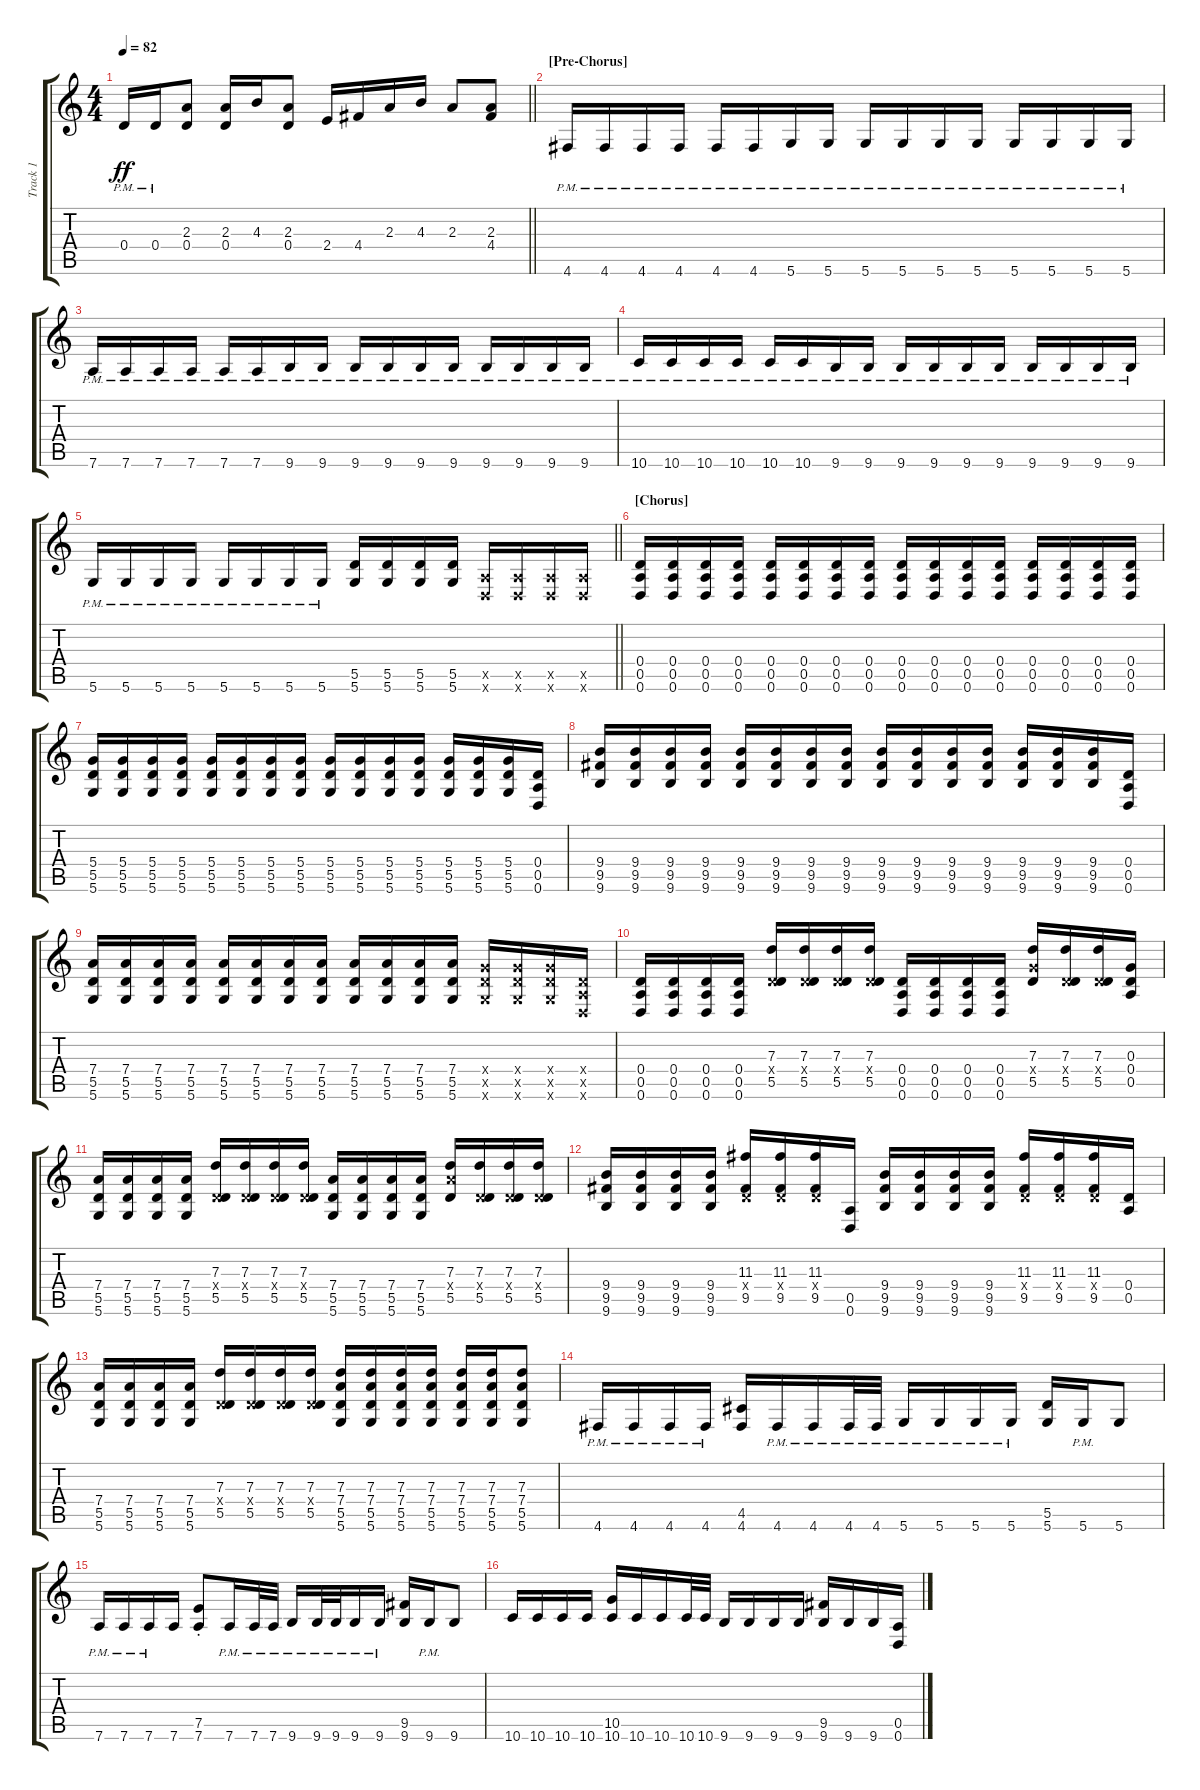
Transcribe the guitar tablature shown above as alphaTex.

\track ("Track 1" "Track 1") {instrument distortionguitar}
\staff {score tabs}
\tuning (E4 B3 G3 D3 A2 D2) {hide}
\ts (4 4)
\tempo 82
\clef g2
\barLineRight lightlight
\ks c
0.4{pm}.16{dy ff} 0.4{pm}.16 (2.3 0.4).8 (2.3 0.4).16 4.3.16 (2.3 0.4).8 2.4.16 4.4.16 2.3.16 4.3.16 2.3.8 (2.3 4.4).8 |
\section ("" "[Pre-Chorus]")
4.6{pm}.16 4.6{pm}.16 4.6{pm}.16 4.6{pm}.16 4.6{pm}.16 4.6{pm}.16 5.6{pm}.16 5.6{pm}.16 5.6{pm}.16 5.6{pm}.16 5.6{pm}.16 5.6{pm}.16 5.6{pm}.16 5.6{pm}.16 5.6{pm}.16 5.6{pm}.16 |
7.6{pm}.16 7.6{pm}.16 7.6{pm}.16 7.6{pm}.16 7.6{pm}.16 7.6{pm}.16 9.6{pm}.16 9.6{pm}.16 9.6{pm}.16 9.6{pm}.16 9.6{pm}.16 9.6{pm}.16 9.6{pm}.16 9.6{pm}.16 9.6{pm}.16 9.6{pm}.16 |
10.6{pm}.16 10.6{pm}.16 10.6{pm}.16 10.6{pm}.16 10.6{pm}.16 10.6{pm}.16 9.6{pm}.16 9.6{pm}.16 9.6{pm}.16 9.6{pm}.16 9.6{pm}.16 9.6{pm}.16 9.6{pm}.16 9.6{pm}.16 9.6{pm}.16 9.6{pm}.16 |
\barLineRight lightlight
5.6{pm}.16 5.6{pm}.16 5.6{pm}.16 5.6{pm}.16 5.6{pm}.16 5.6{pm}.16 5.6{pm}.16 5.6{pm}.16 (5.5 5.6).16 (5.5 5.6).16 (5.5 5.6).16 (5.5 5.6).16 (0.5{x} 0.6{x}).16 (0.5{x} 0.6{x}).16 (0.5{x} 0.6{x}).16 (0.5{x} 0.6{x}).16 |
\section ("" "[Chorus]")
(0.4 0.5 0.6).16 (0.4 0.5 0.6).16 (0.4 0.5 0.6).16 (0.4 0.5 0.6).16 (0.4 0.5 0.6).16 (0.4 0.5 0.6).16 (0.4 0.5 0.6).16 (0.4 0.5 0.6).16 (0.4 0.5 0.6).16 (0.4 0.5 0.6).16 (0.4 0.5 0.6).16 (0.4 0.5 0.6).16 (0.4 0.5 0.6).16 (0.4 0.5 0.6).16 (0.4 0.5 0.6).16 (0.4 0.5 0.6).16 |
(5.4 5.5 5.6).16 (5.4 5.5 5.6).16 (5.4 5.5 5.6).16 (5.4 5.5 5.6).16 (5.4 5.5 5.6).16 (5.4 5.5 5.6).16 (5.4 5.5 5.6).16 (5.4 5.5 5.6).16 (5.4 5.5 5.6).16 (5.4 5.5 5.6).16 (5.4 5.5 5.6).16 (5.4 5.5 5.6).16 (5.4 5.5 5.6).16 (5.4 5.5 5.6).16 (5.4 5.5 5.6).16 (0.4 0.5 0.6).16 |
(9.4 9.5 9.6).16 (9.4 9.5 9.6).16 (9.4 9.5 9.6).16 (9.4 9.5 9.6).16 (9.4 9.5 9.6).16 (9.4 9.5 9.6).16 (9.4 9.5 9.6).16 (9.4 9.5 9.6).16 (9.4 9.5 9.6).16 (9.4 9.5 9.6).16 (9.4 9.5 9.6).16 (9.4 9.5 9.6).16 (9.4 9.5 9.6).16 (9.4 9.5 9.6).16 (9.4 9.5 9.6).16 (0.4 0.5 0.6).16 |
(7.4 5.5 5.6).16 (7.4 5.5 5.6).16 (7.4 5.5 5.6).16 (7.4 5.5 5.6).16 (7.4 5.5 5.6).16 (7.4 5.5 5.6).16 (7.4 5.5 5.6).16 (7.4 5.5 5.6).16 (7.4 5.5 5.6).16 (7.4 5.5 5.6).16 (7.4 5.5 5.6).16 (7.4 5.5 5.6).16 (5.4{x} 5.5{x} 5.6{x}).16 (5.4{x} 5.5{x} 5.6{x}).16 (5.4{x} 5.5{x} 5.6{x}).16 (0.4{x} 0.5{x} 0.6{x}).16 |
(0.4 0.5 0.6).16 (0.4 0.5 0.6).16 (0.4 0.5 0.6).16 (0.4 0.5 0.6).16 (7.3 0.4{x} 5.5).16 (7.3 0.4{x} 5.5).16 (7.3 0.4{x} 5.5).16 (7.3 0.4{x} 5.5).16 (0.4 0.5 0.6).16 (0.4 0.5 0.6).16 (0.4 0.5 0.6).16 (0.4 0.5 0.6).16 (7.3 5.4{x} 5.5).16 (7.3 0.4{x} 5.5).16 (7.3 0.4{x} 5.5).16 (0.3 0.4 0.5).16 |
(7.4 5.5 5.6).16 (7.4 5.5 5.6).16 (7.4 5.5 5.6).16 (7.4 5.5 5.6).16 (7.3 0.4{x} 5.5).16 (7.3 0.4{x} 5.5).16 (7.3 0.4{x} 5.5).16 (7.3 0.4{x} 5.5).16 (7.4 5.5 5.6).16 (7.4 5.5 5.6).16 (7.4 5.5 5.6).16 (7.4 5.5 5.6).16 (7.3 7.4{x} 5.5).16 (7.3 0.4{x} 5.5).16 (7.3 0.4{x} 5.5).16 (7.3 0.4{x} 5.5).16 |
(9.4 9.5 9.6).16 (9.4 9.5 9.6).16 (9.4 9.5 9.6).16 (9.4 9.5 9.6).16 (11.3 0.4{x} 9.5).16 (11.3 0.4{x} 9.5).16 (11.3 0.4{x} 9.5).16 (0.5 0.6).16 (9.4 9.5 9.6).16 (9.4 9.5 9.6).16 (9.4 9.5 9.6).16 (9.4 9.5 9.6).16 (11.3 0.4{x} 9.5).16 (11.3 0.4{x} 9.5).16 (11.3 0.4{x} 9.5).16 (0.4 0.5).16 |
(7.4 5.5 5.6).16 (7.4 5.5 5.6).16 (7.4 5.5 5.6).16 (7.4 5.5 5.6).16 (7.3 0.4{x} 5.5).16 (7.3 0.4{x} 5.5).16 (7.3 0.4{x} 5.5).16 (7.3 0.4{x} 5.5).16 (7.3 7.4 5.5 5.6).16 (7.3 7.4 5.5 5.6).16 (7.3 7.4 5.5 5.6).16 (7.3 7.4 5.5 5.6).16 (7.3 7.4 5.5 5.6).16 (7.3 7.4 5.5 5.6).16 (7.3 7.4 5.5 5.6).8 |
4.6{pm}.16 4.6{pm}.16 4.6{pm}.16 4.6{pm}.16 (4.5 4.6).16 4.6{pm}.16 4.6{pm}.16 4.6{pm}.32 4.6{pm}.32 5.6{pm}.16 5.6{pm}.16 5.6{pm}.16 5.6{pm}.16 (5.5 5.6).16 5.6{pm}.16 5.6.8 |
7.6{pm}.16 7.6{pm}.16 7.6{pm}.16 7.6.16 (7.5{st} 7.6{st}).8 7.6{pm}.16 7.6{pm}.32 7.6{pm}.32 9.6{pm}.16 9.6{pm}.32 9.6{pm}.32 9.6{pm}.16 9.6{pm}.16 (9.5 9.6).16 9.6{pm}.16 9.6.8 |
10.6.16 10.6.16 10.6.16 10.6.16 (10.5 10.6).16 10.6.16 10.6.16 10.6.32 10.6.32 9.6.16 9.6.16 9.6.16 9.6.16 (9.5 9.6).16 9.6.16 9.6.16 (0.5 0.6).16
